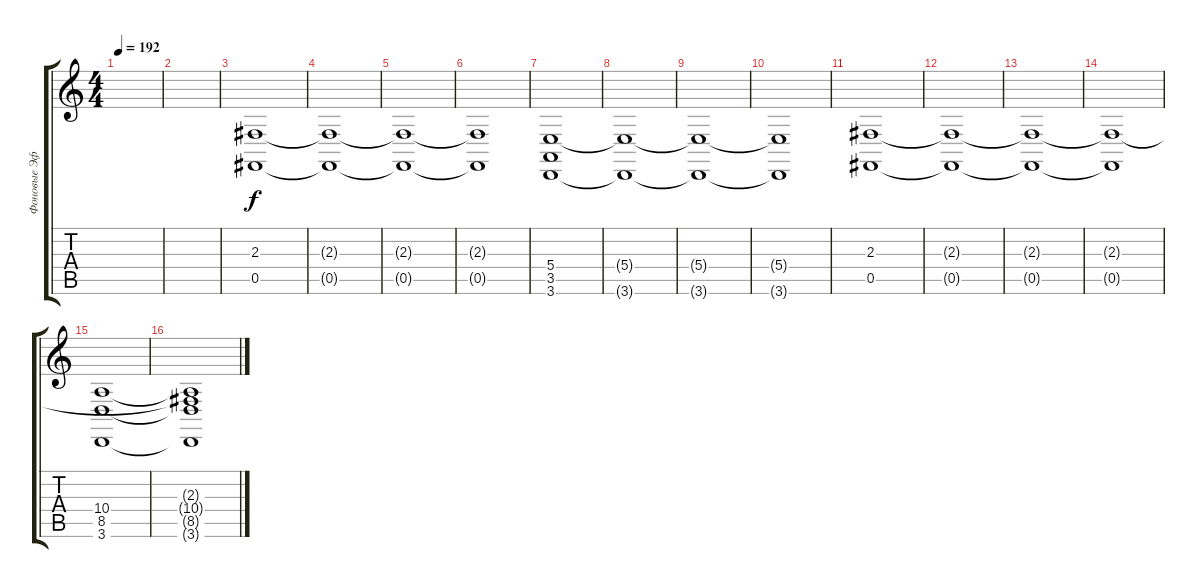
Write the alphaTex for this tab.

\track ("Фоновые Эффекты" "Фоновые Эф") {instrument synthstrings2}
\staff {score tabs}
\tuning (Db4 Ab3 E3 B2 Gb2 B1) {hide}
\ts (4 4)
\tempo 192
\clef g2
\ks c
|
|
(2.3 0.5).1 |
(2.3{t} 0.5{t}).1 |
(2.3{t} 0.5{t}).1 |
(2.3{t} 0.5{t}).1 |
(5.4 3.5 3.6).1 |
(5.4{t} 3.6{t}).1 |
(5.4{t} 3.6{t}).1 |
(5.4{t} 3.6{t}).1 |
(2.3 0.5).1 |
(2.3{t} 0.5{t}).1 |
(2.3{t} 0.5{t}).1 |
(2.3{t} 0.5{t}).1 |
(10.4 8.5 3.6).1 |
(2.3{t} 10.4{t} 8.5{t} 3.6{t}).1
